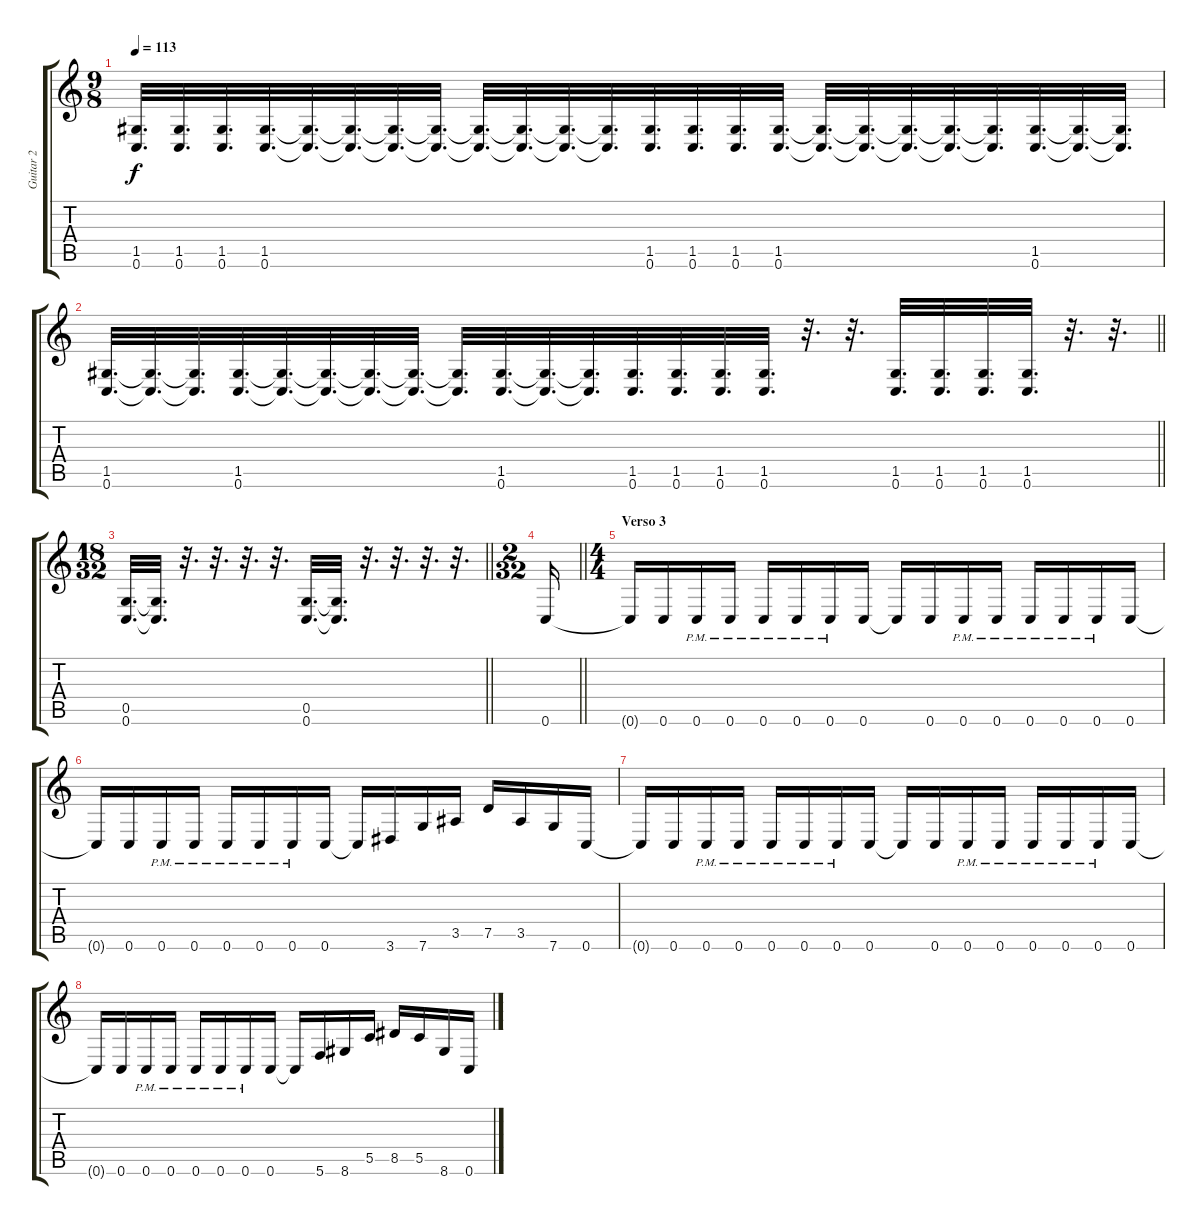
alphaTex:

\track ("Guitar 2" "Guitar 2") {instrument overdrivenguitar}
\staff {score tabs}
\tuning (D4 A3 F3 C3 G2 C2) {hide}
\ts (9 8)
\tempo 113
\clef g2
\ks c
(1.5 0.6).32{d dy f} (1.5 0.6).32{d} (1.5 0.6).32{d} (1.5 0.6).32{d} (1.5{t} 0.6{t}).32{d} (1.5{t} 0.6{t}).32{d} (1.5{t} 0.6{t}).32{d} (1.5{t} 0.6{t}).32{d} (1.5{t} 0.6{t}).32{d} (1.5{t} 0.6{t}).32{d} (1.5{t} 0.6{t}).32{d} (1.5{t} 0.6{t}).32{d} (1.5 0.6).32{d} (1.5 0.6).32{d} (1.5 0.6).32{d} (1.5 0.6).32{d} (1.5{t} 0.6{t}).32{d} (1.5{t} 0.6{t}).32{d} (1.5{t} 0.6{t}).32{d} (1.5{t} 0.6{t}).32{d} (1.5{t} 0.6{t}).32{d} (1.5 0.6).32{d} (1.5{t} 0.6{t}).32{d} (1.5{t} 0.6{t}).32{d} |
\barLineRight lightlight
(1.5 0.6).32{d} (1.5{t} 0.6{t}).32{d} (1.5{t} 0.6{t}).32{d} (1.5 0.6).32{d} (1.5{t} 0.6{t}).32{d} (1.5{t} 0.6{t}).32{d} (1.5{t} 0.6{t}).32{d} (1.5{t} 0.6{t}).32{d} (1.5{t} 0.6{t}).32{d} (1.5 0.6).32{d} (1.5{t} 0.6{t}).32{d} (1.5{t} 0.6{t}).32{d} (1.5 0.6).32{d} (1.5 0.6).32{d} (1.5 0.6).32{d} (1.5 0.6).32{d} r.32{d} r.32{d} (1.5 0.6).32{d} (1.5 0.6).32{d} (1.5 0.6).32{d} (1.5 0.6).32{d} r.32{d} r.32{d} |
\ts (18 32)
\barLineRight lightlight
(0.5 0.6).32{d} (0.5{t} 0.6{t}).32{d} r.32{d} r.32{d} r.32{d} r.32{d} (0.5 0.6).32{d} (0.5{t} 0.6{t}).32{d} r.32{d} r.32{d} r.32{d} r.32{d} |
\ts (2 32)
\barLineRight lightlight
0.6.16 |
\ts (4 4)
\section ("" "Verso 3")
0.6{t}.16 0.6.16 0.6{pm}.16 0.6{pm}.16 0.6{pm}.16 0.6{pm}.16 0.6{pm}.16 0.6.16 0.6{t}.16 0.6.16 0.6{pm}.16 0.6{pm}.16 0.6{pm}.16 0.6{pm}.16 0.6{pm}.16 0.6.16 |
0.6{t}.16 0.6.16 0.6{pm}.16 0.6{pm}.16 0.6{pm}.16 0.6{pm}.16 0.6{pm}.16 0.6.16 0.6{t}.16 3.6.16 7.6.16 3.5.16 7.5.16 3.5.16 7.6.16 0.6.16 |
0.6{t}.16 0.6.16 0.6{pm}.16 0.6{pm}.16 0.6{pm}.16 0.6{pm}.16 0.6{pm}.16 0.6.16 0.6{t}.16 0.6.16 0.6{pm}.16 0.6{pm}.16 0.6{pm}.16 0.6{pm}.16 0.6{pm}.16 0.6.16 |
0.6{t}.16 0.6.16 0.6{pm}.16 0.6{pm}.16 0.6{pm}.16 0.6{pm}.16 0.6{pm}.16 0.6.16 0.6{t}.16 5.6.16 8.6.16 5.5.16 8.5.16 5.5.16 8.6.16 0.6.16
